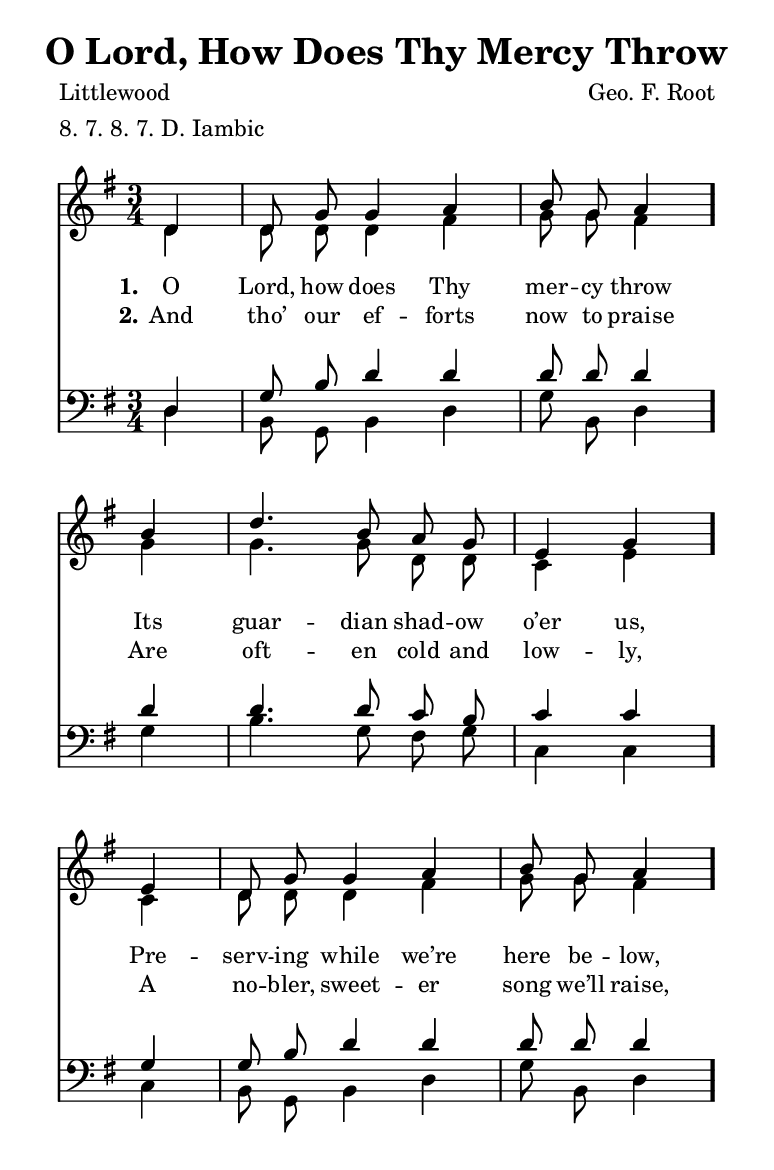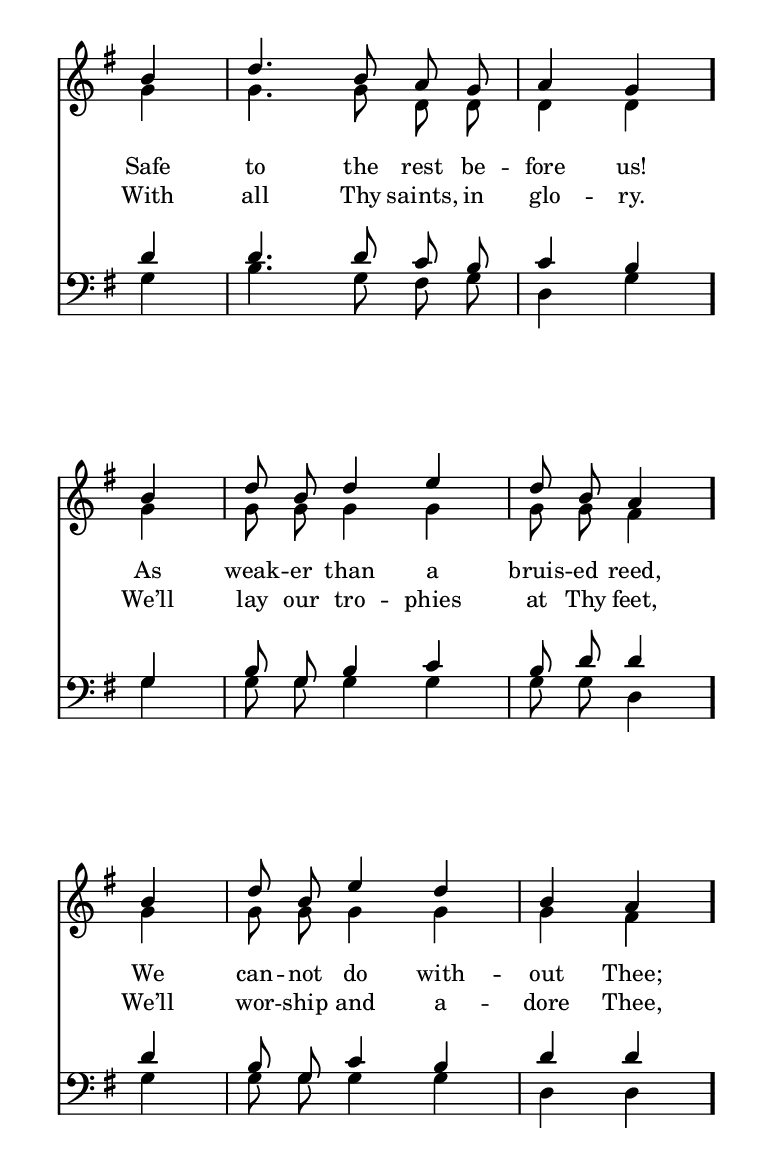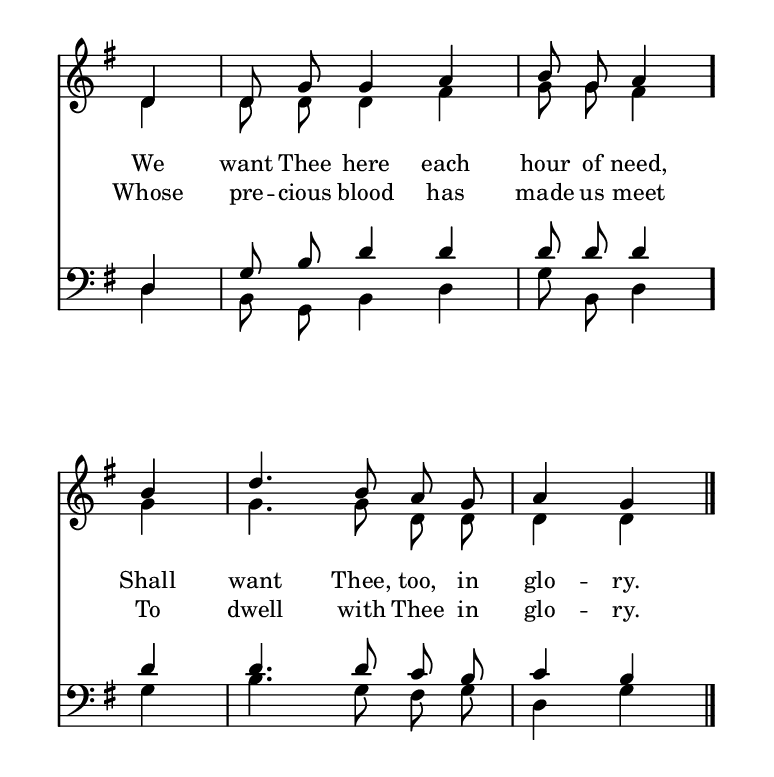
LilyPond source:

\include "common/global.ily"
\paper {
  \include "common/paper.ily"
  %ragged-bottom = ##t
  %ragged-last-bottom = ##t
  %systems-per-page = ##f
  %page-count = ##f
}

\header{
  hymnnumber = "251"
  title = "O Lord, How Does Thy Mercy Throw"
  tunename = "Shining Shore"
  meter = "8. 7. 8. 7. D. Iambic"
  poet = "Littlewood"
  composer = "Geo. F. Root"
  %copyright = ""
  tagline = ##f
}

% for fermata in MIDI
ta = { \tempo 4=80 }
tb = { \tempo 4=40 }

patternAA = { c4 | c8 c8 c4 c4 | c8 c8 c4 }
patternAB = { c4 | c8 c8 c4 c4 | c4 c4 }

patternBA = { c4 | c4. c8 c8 c8 | c4 c4 }

global = {
  \include "common/overrides.ily"
  \override Staff.TimeSignature.style = #'()
  \time 3/4
  \override Score.MetronomeMark.transparent = ##t % hide all fermata changes too
  \ta
  \key g \major
  \partial 4
  \autoBeamOff
}

notesSoprano = {
\global
\relative c' {

  \changePitch \patternAA { d | d g g a | b g a }
  \changePitch \patternBA { b | d b a g | e g }
  \changePitch \patternAA { e | d g g a | b g a }
  \changePitch \patternBA { b | d b a g | a g }

  \changePitch \patternAA { b | d b d e | d b a }
  \changePitch \patternAB { b | d b e d | b a }
  \changePitch \patternAA { d, | d g g a | b g a }
  \changePitch \patternBA { b | d b a g | a g }

  \bar "|."

}
}

notesAlto = {
\global
\relative e' {

  \changePitch \patternAA { d | d d d fis | g g fis }
  \changePitch \patternBA { g | g g d d | c e }
  \changePitch \patternAA { c | d d d fis | g g fis }
  \changePitch \patternBA { g | g g d d | d d }

  \changePitch \patternAA { g | g g g g | g g fis }
  \changePitch \patternAB { g | g g g g | g fis }
  \changePitch \patternAA { d | d d d fis | g g fis }
  \changePitch \patternBA { g | g g d d | d d }

}
}

notesTenor = {
\global
\relative a, {

  \changePitch \patternAA { d | g b d d | d d d }
  \changePitch \patternBA { d | d d c b | c c }
  \changePitch \patternAA { g | g b d d | d d d }
  \changePitch \patternBA { d | d d c b | c b }

  \changePitch \patternAA { g | b g b c | b d d }
  \changePitch \patternAB { d | b g c b | d d }
  \changePitch \patternAA { d, | g b d d | d d d }
  \changePitch \patternBA { d | d d c b | c b }

}
}

notesBass = {
\global
\relative f {

  \changePitch \patternAA { d | b g b d | g b, d }
  \changePitch \patternBA { g | b g fis g | c, c }
  \changePitch \patternAA { c | b g b d | g b, d }
  \changePitch \patternBA { g | b g fis g | d g }

  \changePitch \patternAA { g | g g g g | g g d }
  \changePitch \patternAB { g | g g g g | d d }
  \changePitch \patternAA { d | b g b d | g b, d }
  \changePitch \patternBA { g | b g fis g | d g }

}
}

wordsA = \lyricmode {
\set stanza = "1."

O Lord, how does Thy mer -- cy throw \bar "."
Its guar -- dian shad -- ow o’er us, \bar "." \break
Pre -- serv -- ing while we’re here be -- low, \bar "."
Safe to the rest be -- fore us! \bar "." \break
As weak -- er than a bruis -- ed reed, \bar "."
We can -- not do with -- out Thee; \bar "." \break
We want Thee here each hour of need, \bar "."
Shall want Thee, too, in glo -- ry. \bar "." \break

}

wordsB = \lyricmode {
\set stanza = "2."

And tho’ our ef -- forts now to praise
Are oft -- en cold and low -- ly,
A no -- bler, sweet -- er song we’ll raise,
With all Thy saints, in glo -- ry.
We’ll lay our tro -- phies at Thy feet,
We’ll wor -- ship and a -- dore Thee,
Whose pre -- cious blood has made us meet
To dwell with Thee in glo -- ry.

}

\score {
  \context ChoirStaff <<
    \context Staff = upper <<
      \set ChoirStaff.systemStartDelimiter = #'SystemStartBar
      \context Voice  = sopranos { \voiceOne << \notesSoprano >> }
      \context Voice  = altos { \voiceTwo << \notesAlto >> }
      \context Lyrics = one   \lyricsto sopranos \wordsA
      \context Lyrics = two   \lyricsto sopranos \wordsB
    >>
    \context Staff = men <<
      \clef bass
      \context Voice  = tenors { \voiceOne << \notesTenor >> }
      \context Voice  = basses { \voiceTwo << \notesBass >> }
    >>
  >>
  \layout {
    \include "common/layout.ily"
  }
  \midi{
    \include "common/midi.ily"
  }
}

\version "2.18.0"  % necessary for upgrading to future LilyPond versions.

% vi:set et ts=2 sw=2 ai nocindent syntax=lilypond
